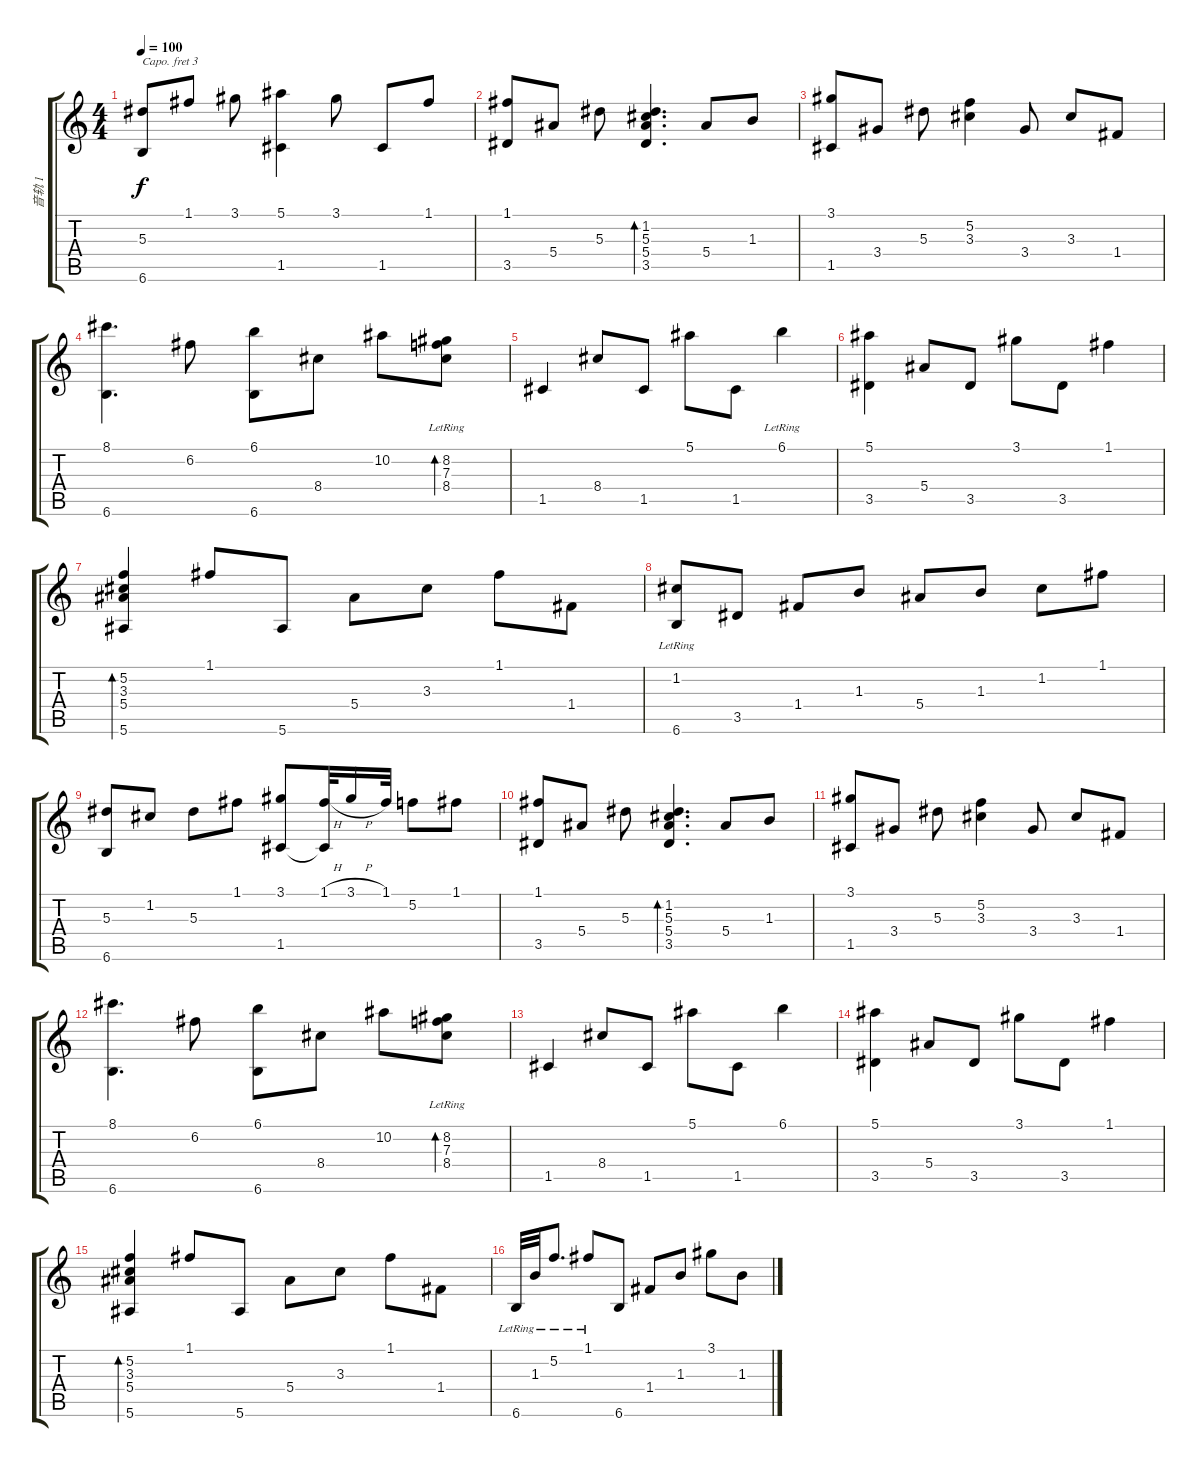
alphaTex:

\track ("音轨 1" "音轨 1") {instrument acousticguitarnylon}
\staff {score tabs}
\capo 3
\tuning (D4 A3 G3 D3 A2 D2) {hide}
\ts (4 4)
\tempo 100
\clef g2
\ks c
(5.3 6.6).8{dy f} 1.1.8 3.1.8 (5.1 1.5).4 3.1.8 1.5.8 1.1.8 |
(1.1 3.5).8 5.4.8 5.3.8 (1.2 5.3 5.4 3.5).4{d bd 60} 5.4.8 1.3.8 |
(3.1 1.5).8 3.4.8 5.3.8 (5.2 3.3).4 3.4.8 3.3.8 1.4.8 |
(8.1 6.6).4{d} 6.2.8 (6.1 6.6).8 8.4.8 10.2.8 (8.2{lr} 7.3 8.4).8{bd 480} |
1.5.4 8.4.8 1.5.8 5.1.8 1.5.8 6.1{lr}.4 |
(5.1 3.5).4{txt " "} 5.4.8 3.5.8 3.1.8 3.5.8 1.1.4 |
(5.2 3.3 5.4 5.6).4{bd 240} 1.1.8 5.6.8 5.4.8 3.3.8 1.1.8 1.4.8 |
(1.2{lr} 6.6).8 3.5.8 1.4.8 1.3.8 5.4.8 1.3.8 1.2.8 1.1.8 |
(5.3 6.6).8 1.2.8 5.3.8 1.1.8 (3.1 1.5).8 (1.1{h} 1.5{t}).32 3.1{h}.16 1.1.32 5.2.8 1.1.8 |
(1.1 3.5).8 5.4.8 5.3.8 (1.2 5.3 5.4 3.5).4{d bd 240} 5.4.8 1.3.8 |
(3.1 1.5).8 3.4.8 5.3.8 (5.2 3.3).4 3.4.8 3.3.8 1.4.8 |
(8.1 6.6).4{d} 6.2.8 (6.1 6.6).8 8.4.8 10.2.8 (8.2{lr} 7.3 8.4).8{bd 480} |
1.5.4 8.4.8 1.5.8 5.1.8 1.5.8 6.1.4 |
(5.1 3.5).4 5.4.8 3.5.8{txt ""} 3.1.8 3.5.8 1.1.4 |
(5.2 3.3 5.4 5.6).4{bd 240} 1.1.8 5.6.8 5.4.8 3.3.8 1.1.8 1.4.8 |
6.6{lr}.32 1.3{lr}.32 5.2{lr}.8{d} 1.1{lr}.8 6.6.8 1.4.8 1.3.8 3.1.8 1.3.8
